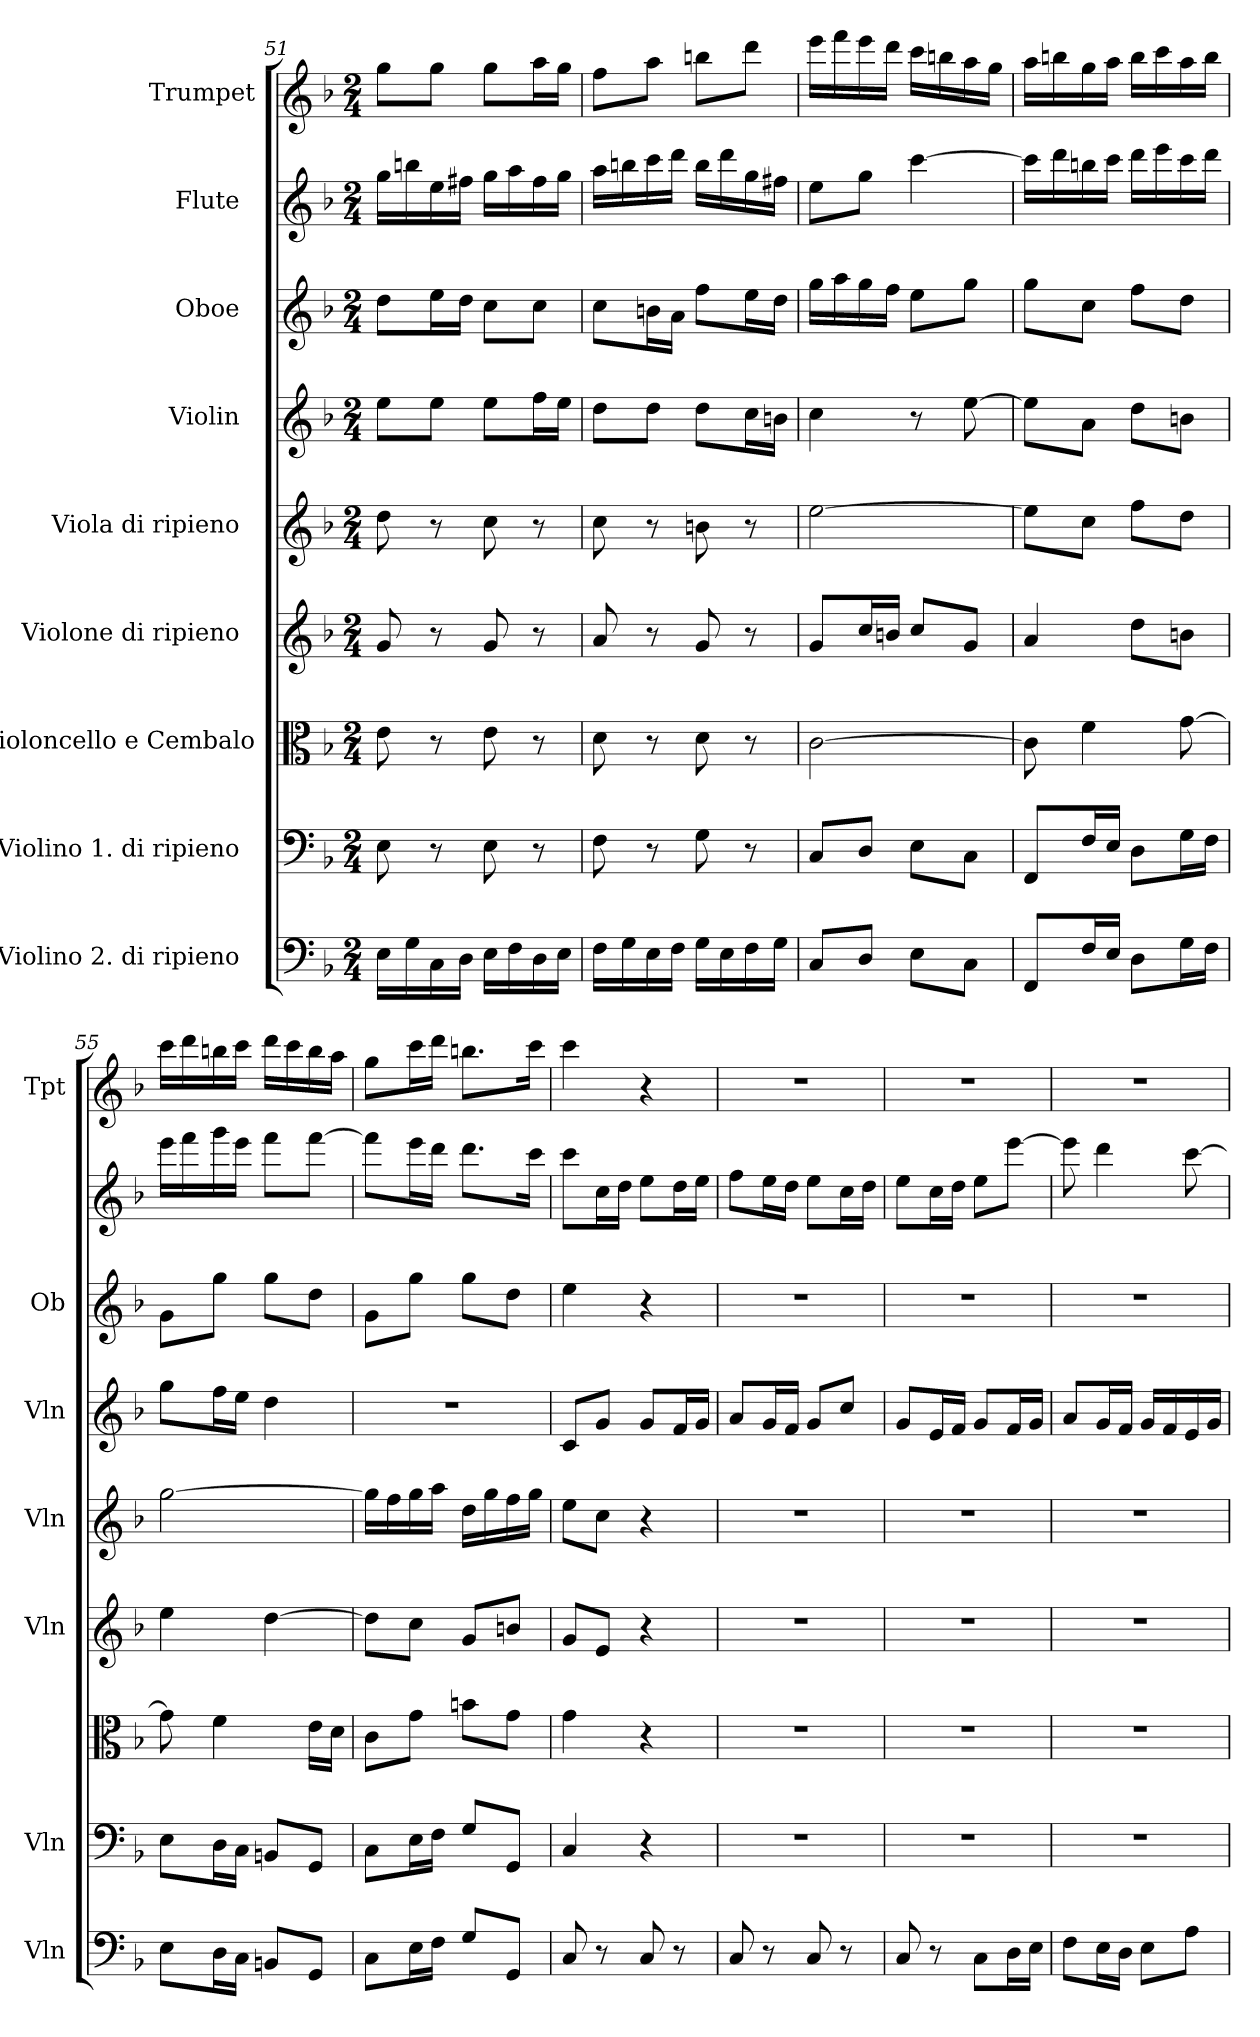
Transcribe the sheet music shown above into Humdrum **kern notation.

**kern	**kern	**kern	**kern	**kern	**kern	**kern	**kern	**kern
*part9	*part8	*part7	*part6	*part5	*part4	*part3	*part2	*part1
*staff9	*staff8	*staff7	*staff6	*staff5	*staff4	*staff3	*staff2	*staff1
*I"Violino 2. di ripieno  	*I"Violino 1.  di ripieno  	*I"Violoncello e Cembalo	*I"Violone  di ripieno  	*I"Viola  di ripieno    	*I"Violin              	*I"Oboe                	*I"Flute               	*I"Trumpet
*I'Vln	*I'Vln	*	*I'Vln	*I'Vln	*I'Vln	*I'Ob	*	*I'Tpt
*clefF4	*clefF4	*clefC3	*clefG2	*clefG2	*clefG2	*clefG2	*clefG2	*clefG2
*	*	*	*	*	*	*	*	*ITrd1c2
*k[b-]	*k[b-]	*k[b-]	*k[b-]	*k[b-]	*k[b-]	*k[b-]	*k[b-]	*k[b-e-a-]
*F:	*F:	*F:	*F:	*F:	*F:	*F:	*F:	*E-:
*M2/4	*M2/4	*M2/4	*M2/4	*M2/4	*M2/4	*M2/4	*M2/4	*M2/4
=51	=51	=51	=51	=51	=51	=51	=51	=51
16E\LL	8E\	8e\	8g/	8dd\	8ee\L	8dd\L	16gg\LL	8ff\L
16G\	.	.	.	.	.	.	16bbn\	.
16C\	8r	8r	8r	8r	8ee\J	16ee\L	16ee\	8ff\J
16D\JJ	.	.	.	.	.	16dd\JJ	16ff#X\JJ	.
16E\LL	8E\	8e\	8g/	8cc\	8ee\L	8cc\L	16gg\LL	8ff\L
16F\	.	.	.	.	.	.	16aa\	.
16D\	8r	8r	8r	8r	16ff\L	8cc\J	16ff#\	16gg\L
16E\JJ	.	.	.	.	16ee\JJ	.	16gg\JJ	16ff\JJ
=52	=52	=52	=52	=52	=52	=52	=52	=52
16F\LL	8F\	8d\	8a/	8cc\	8dd\L	8cc\L	16aa\LL	8ee-\L
16G\	.	.	.	.	.	.	16bbn\	.
16E\	8r	8r	8r	8r	8dd\J	16bn\L	16ccc\	8gg\J
16F\JJ	.	.	.	.	.	16a\JJ	16ddd\JJ	.
16G\LL	8G\	8d\	8g/	8bn\	8dd\L	8ff\L	16bb\LL	8aan\L
16E\	.	.	.	.	.	.	16ddd\	.
16F\	8r	8r	8r	8r	16cc\L	16ee\L	16gg\	8ccc\J
16G\JJ	.	.	.	.	16bn\JJ	16dd\JJ	16ff#X\JJ	.
=53	=53	=53	=53	=53	=53	=53	=53	=53
8C/L	8C/L	[2c\	8g/L	[2ee\	4cc\	16gg\LL	8ee\L	16ddd\LL
.	.	.	.	.	.	16aa\	.	16eee-\
8D/J	8D/J	.	16cc/L	.	.	16gg\	8gg\J	16ddd\
.	.	.	16bn/JJ	.	.	16ff\JJ	.	16ccc\JJ
8E\L	8E\L	.	8cc/L	.	8r	8ee\L	[4ccc\	16bb-\LL
.	.	.	.	.	.	.	.	16aan\
8C\J	8C\J	.	8g/J	.	[8ee\	8gg\J	.	16gg\
.	.	.	.	.	.	.	.	16ff\JJ
=54	=54	=54	=54	=54	=54	=54	=54	=54
8FF/L	8FF/L	8c\]	4a/	8ee\L]	8ee\L]	8gg\L	16ccc\LL]	16gg\LL
.	.	.	.	.	.	.	16ddd\	16aan\
16F/L	16F/L	4f\	.	8cc\J	8a\J	8cc\J	16bbn\	16ff\
16E/JJ	16E/JJ	.	.	.	.	.	16ccc\JJ	16gg\JJ
8D\L	8D\L	.	8dd\L	8ff\L	8dd\L	8ff\L	16ddd\LL	16aa\LL
.	.	.	.	.	.	.	16eee\	16bb-\
16G\L	16G\L	[8g\	8bn\J	8dd\J	8bn\J	8dd\J	16ccc\	16gg\
16F\JJ	16F\JJ	.	.	.	.	.	16ddd\JJ	16aa\JJ
=55	=55	=55	=55	=55	=55	=55	=55	=55
8E\L	8E\L	8g\]	4ee\	[2gg\	8gg\L	8g\L	16eee\LL	16bb-\LL
.	.	.	.	.	.	.	16fff\	16ccc\
16D\L	16D\L	4f\	.	.	16ff\L	8gg\J	16ggg\	16aan\
16C\JJ	16C\JJ	.	.	.	16ee\JJ	.	16eee\JJ	16bb-\JJ
8BBn/L	8BBn/L	.	[4dd\	.	4dd\	8gg\L	8fff\L	16ccc\LL
.	.	.	.	.	.	.	.	16bb-\
8GG/J	8GG/J	16e\LL	.	.	.	8dd\J	[8fff\J	16aa\
.	.	16d\JJ	.	.	.	.	.	16gg\JJ
=56	=56	=56	=56	=56	=56	=56	=56	=56
8C\L	8C\L	8c\L	8dd\L]	16gg\LL]	2r	8g\L	8fff\L]	8ff\L
.	.	.	.	16ff\	.	.	.	.
16E\L	16E\L	8g\J	8cc\J	16gg\	.	8gg\J	16eee\L	16bb-\L
16F\JJ	16F\JJ	.	.	16aa\JJ	.	.	16ddd\JJ	16ccc\JJ
8G/L	8G/L	8bn\L	8g/L	16dd\LL	.	8gg\L	8.ddd\L	8.aan\L
.	.	.	.	16gg\	.	.	.	.
8GG/J	8GG/J	8g\J	8bn/J	16ff\	.	8dd\J	.	.
.	.	.	.	16gg\JJ	.	.	16ccc\Jk	16bb-\Jk
=57	=57	=57	=57	=57	=57	=57	=57	=57
8C/	4C/	4g\	8g/L	8ee\L	8c/L	4ee\	8ccc\L	4bb-\
8r	.	.	8e/J	8cc\J	8g/J	.	16cc\L	.
.	.	.	.	.	.	.	16dd\JJ	.
8C/	4r	4r	4r	4r	8g/L	4r	8ee\L	4r
8r	.	.	.	.	16f/L	.	16dd\L	.
.	.	.	.	.	16g/JJ	.	16ee\JJ	.
=58	=58	=58	=58	=58	=58	=58	=58	=58
8C/	2r	2r	2r	2r	8a/L	2r	8ff\L	2r
8r	.	.	.	.	16g/L	.	16ee\L	.
.	.	.	.	.	16f/JJ	.	16dd\JJ	.
8C/	.	.	.	.	8g/L	.	8ee\L	.
8r	.	.	.	.	8cc/J	.	16cc\L	.
.	.	.	.	.	.	.	16dd\JJ	.
=59	=59	=59	=59	=59	=59	=59	=59	=59
8C/	2r	2r	2r	2r	8g/L	2r	8ee\L	2r
8r	.	.	.	.	16e/L	.	16cc\L	.
.	.	.	.	.	16f/JJ	.	16dd\JJ	.
8C\L	.	.	.	.	8g/L	.	8ee\L	.
16D\L	.	.	.	.	16f/L	.	[8eee\J	.
16E\JJ	.	.	.	.	16g/JJ	.	.	.
=60	=60	=60	=60	=60	=60	=60	=60	=60
8F\L	2r	2r	2r	2r	8a/L	2r	8eee\]	2r
16E\L	.	.	.	.	16g/L	.	4ddd\	.
16D\JJ	.	.	.	.	16f/JJ	.	.	.
8E\L	.	.	.	.	16g/LL	.	.	.
.	.	.	.	.	16f/	.	.	.
8A\J	.	.	.	.	16e/	.	[8ccc\	.
.	.	.	.	.	16g/JJ	.	.	.
=	=	=	=	=	=	=	=	=
*-	*-	*-	*-	*-	*-	*-	*-	*-
